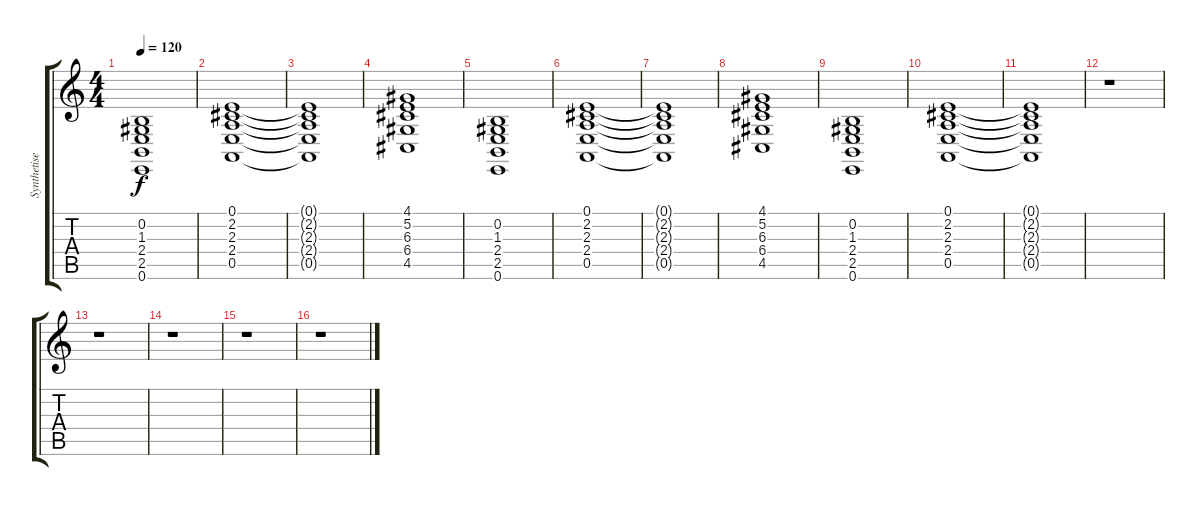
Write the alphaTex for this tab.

\track ("Synthetiseur" "Synthetise") {instrument drawbarorgan}
\staff {score tabs}
\tuning (E4 B3 G3 D3 A2 E2) {hide}
\ts (4 4)
\tempo 120
\clef g2
\ks c
(0.2 1.3 2.4 2.5 0.6).1{dy f} |
(0.1 2.2 2.3 2.4 0.5).1 |
(0.1{t} 2.2{t} 2.3{t} 2.4{t} 0.5{t}).1 |
(4.1 5.2 6.3 6.4 4.5).1 |
(0.2 1.3 2.4 2.5 0.6).1 |
(0.1 2.2 2.3 2.4 0.5).1 |
(0.1{t} 2.2{t} 2.3{t} 2.4{t} 0.5{t}).1 |
(4.1 5.2 6.3 6.4 4.5).1 |
(0.2 1.3 2.4 2.5 0.6).1 |
(0.1 2.2 2.3 2.4 0.5).1 |
(0.1{t} 2.2{t} 2.3{t} 2.4{t} 0.5{t}).1 |
r.1 |
r.1 |
r.1 |
r.1 |
r.1
